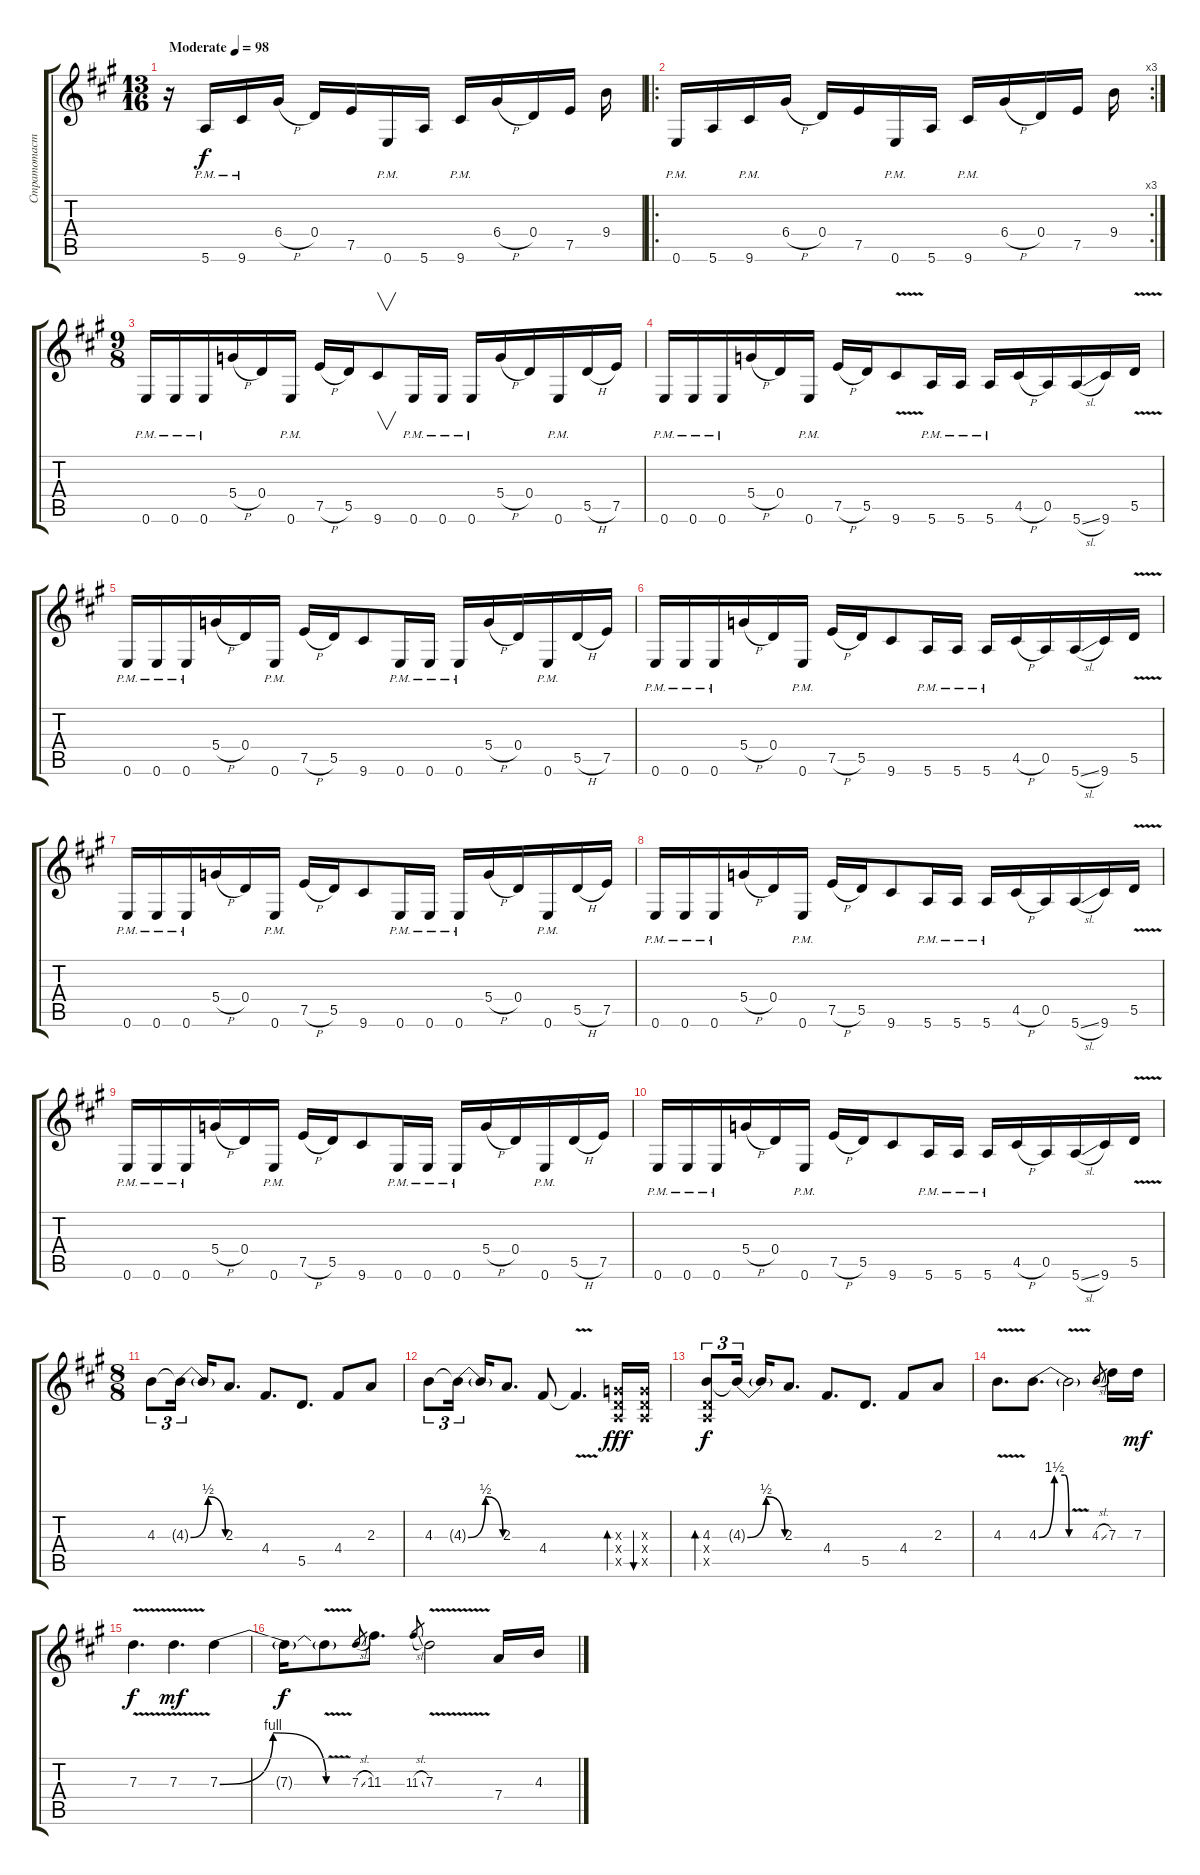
\track ("Стратотастер" "Стратотаст") {instrument distortionguitar}
\staff {score tabs}
\tuning (E4 B3 G3 D3 A2 E2) {hide}
\ts (13 16)
\tempo (98 "Moderate")
\clef g2
\ks a
r.16{dy f instrument distortionguitar} 5.6{pm}.16 9.6{pm}.16 6.4{h}.16 0.4.16 7.5.16 0.6{pm}.16 5.6.16 9.6{pm}.16 6.4{h}.16 0.4.16 7.5.16 9.4.16 |
\ro
\rc 3
0.6{pm}.16 5.6.16 9.6{pm}.16 6.4{h}.16 0.4.16 7.5.16 0.6{pm}.16 5.6.16 9.6{pm}.16 6.4{h}.16 0.4.16 7.5.16 9.4.16 |
\ts (9 8)
0.6{pm}.16 0.6{pm}.16 0.6{pm}.16 5.4{h}.16 0.4.16 0.6{pm}.16 7.5{h}.16 5.5.16 9.6.8{v} 0.6{pm}.16 0.6{pm}.16 0.6{pm}.16 5.4{h}.16 0.4.16 0.6{pm}.16 5.5{h}.16 7.5.16 |
0.6{pm}.16 0.6{pm}.16 0.6{pm}.16 5.4{h}.16 0.4.16 0.6{pm}.16 7.5{h}.16 5.5.16 9.6{v}.8 5.6{pm}.16 5.6{pm}.16 5.6{pm}.16 4.5{h}.16 0.5.16 5.6{sl}.16 9.6.16 5.5{v}.16 |
0.6{pm}.16 0.6{pm}.16 0.6{pm}.16 5.4{h}.16 0.4.16 0.6{pm}.16 7.5{h}.16 5.5.16 9.6.8 0.6{pm}.16 0.6{pm}.16 0.6{pm}.16 5.4{h}.16 0.4.16 0.6{pm}.16 5.5{h}.16 7.5.16 |
0.6{pm}.16 0.6{pm}.16 0.6{pm}.16 5.4{h}.16 0.4.16 0.6{pm}.16 7.5{h}.16 5.5.16 9.6.8 5.6{pm}.16 5.6{pm}.16 5.6{pm}.16 4.5{h}.16 0.5.16 5.6{sl}.16 9.6.16 5.5{v}.16 |
0.6{pm}.16 0.6{pm}.16 0.6{pm}.16 5.4{h}.16 0.4.16 0.6{pm}.16 7.5{h}.16 5.5.16 9.6.8 0.6{pm}.16 0.6{pm}.16 0.6{pm}.16 5.4{h}.16 0.4.16 0.6{pm}.16 5.5{h}.16 7.5.16 |
0.6{pm}.16 0.6{pm}.16 0.6{pm}.16 5.4{h}.16 0.4.16 0.6{pm}.16 7.5{h}.16 5.5.16 9.6.8 5.6{pm}.16 5.6{pm}.16 5.6{pm}.16 4.5{h}.16 0.5.16 5.6{sl}.16 9.6.16 5.5{v}.16 |
0.6{pm}.16 0.6{pm}.16 0.6{pm}.16 5.4{h}.16 0.4.16 0.6{pm}.16 7.5{h}.16 5.5.16 9.6.8 0.6{pm}.16 0.6{pm}.16 0.6{pm}.16 5.4{h}.16 0.4.16 0.6{pm}.16 5.5{h}.16 7.5.16 |
0.6{pm}.16 0.6{pm}.16 0.6{pm}.16 5.4{h}.16 0.4.16 0.6{pm}.16 7.5{h}.16 5.5.16 9.6.8 5.6{pm}.16 5.6{pm}.16 5.6{pm}.16 4.5{h}.16 0.5.16 5.6{sl}.16 9.6.16 5.5{v}.16 |
\ts (8 8)
4.3.8{tu (3 2)} 4.3{be (bendrelease 0 0 30 2 30 2 60 0) t}.16{tu (3 2)} 4.3{t}.16 2.3.8{d} 4.4.8{d} 5.5.8{d} 4.4.8 2.3.8 |
4.3.8{tu (3 2)} 4.3{be (bendrelease 0 0 30 2 30 2 60 0) t}.16{tu (3 2)} 4.3{t}.16 2.3.8{d} 4.4.8 4.4{v t}.4{d} (0.3{x} 0.4{x} 0.5{x}).16{bd 480 dy fff} (0.3{x} 0.4{x} 0.5{x}).16{bu 480} |
(4.3 0.4{x} 0.5{x}).8{tu (3 2) bd 480 dy f} 4.3{be (bendrelease 0 0 30 2 30 2 60 0) t}.16{tu (3 2)} 4.3{t}.16 2.3.8{d} 4.4.8{d} 5.5.8{d} 4.4.8 2.3.8 |
4.3{v}.8{d} 4.3{be (custom 0 0 30 6 50 6 58 0 60 0)}.8{d} 4.3{v t}.2 4.3{sl}.8{gr} 7.3.16 7.3.16{dy mf} |
7.3{v}.4{d dy f} 7.3{v}.4{d dy mf} 7.3{be (bendrelease 0 0 15 4 45 4 60 0)}.4 |
7.3{t}.16{dy f} 7.3{v t}.8 7.3{sl}.8{gr} 11.3.8{d} 11.3{sl}.8{gr} 7.3{v}.2 7.4.16 4.3.16
